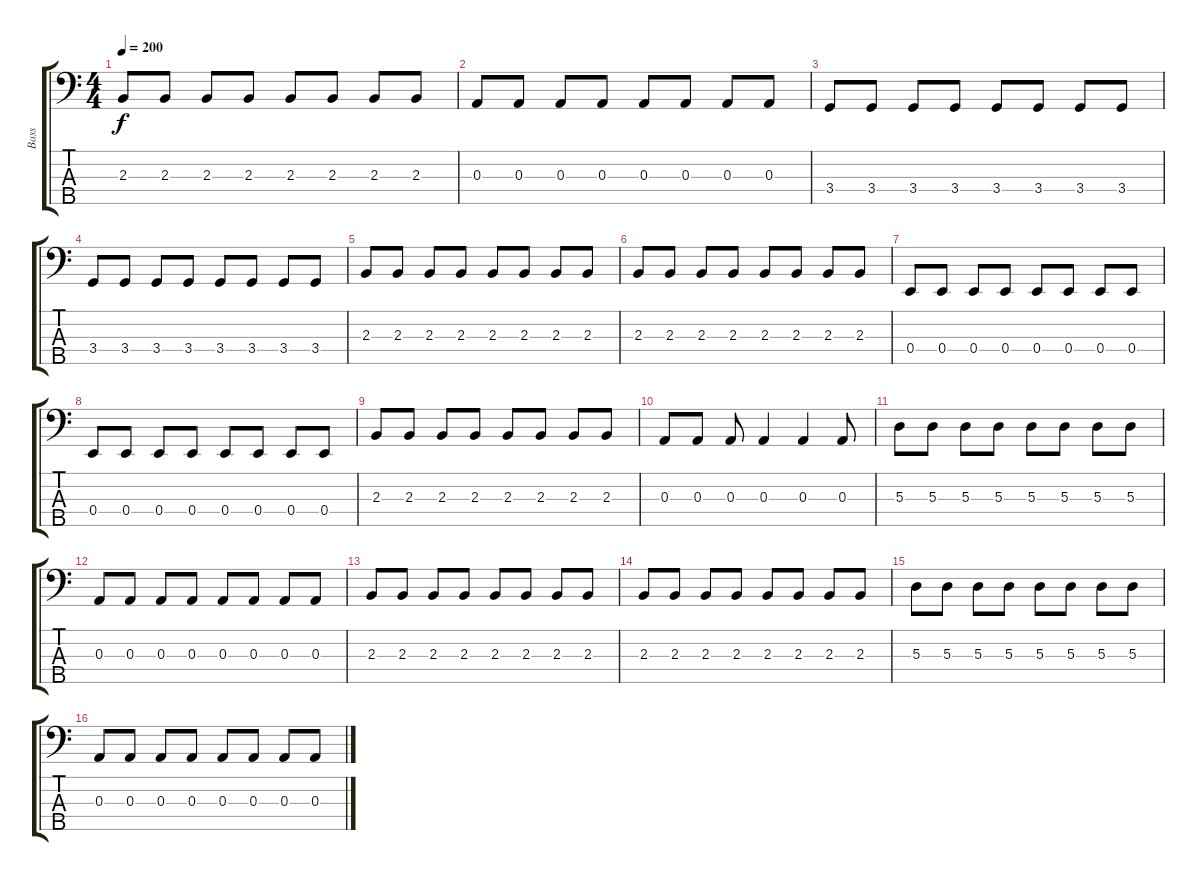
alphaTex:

\track ("Bass" "Bass") {instrument electricbassfinger}
\staff {score tabs}
\tuning (G2 D2 A1 E1 B0) {hide}
\ts (4 4)
\tempo 200
\clef f4
\ks c
2.3.8{dy f} 2.3.8 2.3.8 2.3.8 2.3.8 2.3.8 2.3.8 2.3.8 |
0.3.8 0.3.8 0.3.8 0.3.8 0.3.8 0.3.8 0.3.8 0.3.8 |
\section ("" "")
3.4.8 3.4.8 3.4.8 3.4.8 3.4.8 3.4.8 3.4.8 3.4.8 |
3.4.8 3.4.8 3.4.8 3.4.8 3.4.8 3.4.8 3.4.8 3.4.8 |
2.3.8 2.3.8 2.3.8 2.3.8 2.3.8 2.3.8 2.3.8 2.3.8 |
2.3.8 2.3.8 2.3.8 2.3.8 2.3.8 2.3.8 2.3.8 2.3.8 |
0.4.8 0.4.8 0.4.8 0.4.8 0.4.8 0.4.8 0.4.8 0.4.8 |
0.4.8 0.4.8 0.4.8 0.4.8 0.4.8 0.4.8 0.4.8 0.4.8 |
2.3.8 2.3.8 2.3.8 2.3.8 2.3.8 2.3.8 2.3.8 2.3.8 |
0.3.8 0.3.8 0.3.8 0.3.4 0.3.4 0.3.8 |
\section ("" "")
5.3.8 5.3.8 5.3.8 5.3.8 5.3.8 5.3.8 5.3.8 5.3.8 |
0.3.8 0.3.8 0.3.8 0.3.8 0.3.8 0.3.8 0.3.8 0.3.8 |
2.3.8 2.3.8 2.3.8 2.3.8 2.3.8 2.3.8 2.3.8 2.3.8 |
2.3.8 2.3.8 2.3.8 2.3.8 2.3.8 2.3.8 2.3.8 2.3.8 |
5.3.8 5.3.8 5.3.8 5.3.8 5.3.8 5.3.8 5.3.8 5.3.8 |
0.3.8 0.3.8 0.3.8 0.3.8 0.3.8 0.3.8 0.3.8 0.3.8
